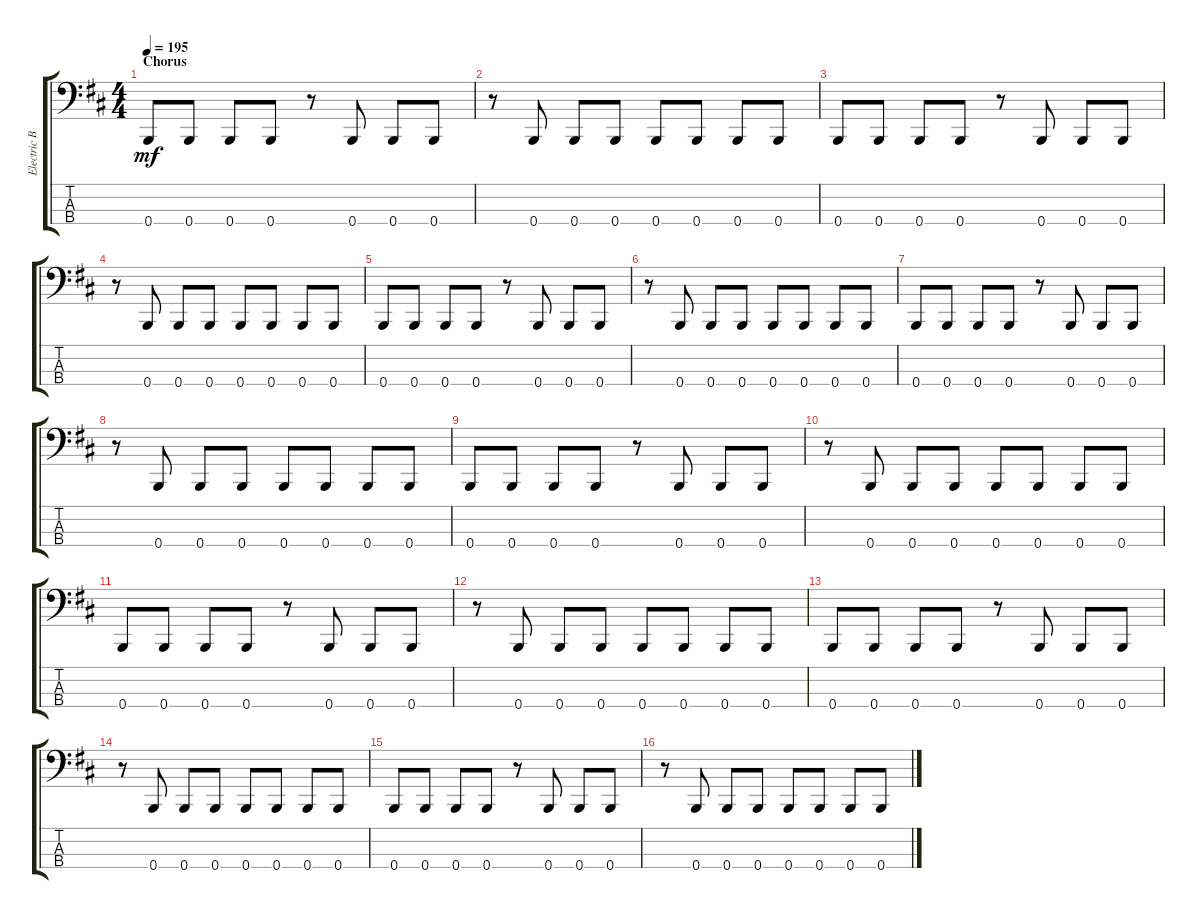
\track ("Electric Bass" "Electric B") {instrument electricbassfinger}
\staff {score tabs}
\tuning (E2 B1 Gb1 B0) {hide}
\ts (4 4)
\section ("" "Chorus")
\tempo 195
\clef f4
\ks bminor
0.4.8{dy mf} 0.4.8 0.4.8 0.4.8 r.8 0.4.8 0.4.8 0.4.8 |
r.8 0.4.8 0.4.8 0.4.8 0.4.8 0.4.8 0.4.8 0.4.8 |
0.4.8 0.4.8 0.4.8 0.4.8 r.8 0.4.8 0.4.8 0.4.8 |
r.8 0.4.8 0.4.8 0.4.8 0.4.8 0.4.8 0.4.8 0.4.8 |
0.4.8 0.4.8 0.4.8 0.4.8 r.8 0.4.8 0.4.8 0.4.8 |
r.8 0.4.8 0.4.8 0.4.8 0.4.8 0.4.8 0.4.8 0.4.8 |
0.4.8 0.4.8 0.4.8 0.4.8 r.8 0.4.8 0.4.8 0.4.8 |
r.8 0.4.8 0.4.8 0.4.8 0.4.8 0.4.8 0.4.8 0.4.8 |
0.4.8 0.4.8 0.4.8 0.4.8 r.8 0.4.8 0.4.8 0.4.8 |
r.8 0.4.8 0.4.8 0.4.8 0.4.8 0.4.8 0.4.8 0.4.8 |
0.4.8 0.4.8 0.4.8 0.4.8 r.8 0.4.8 0.4.8 0.4.8 |
r.8 0.4.8 0.4.8 0.4.8 0.4.8 0.4.8 0.4.8 0.4.8 |
0.4.8 0.4.8 0.4.8 0.4.8 r.8 0.4.8 0.4.8 0.4.8 |
r.8 0.4.8 0.4.8 0.4.8 0.4.8 0.4.8 0.4.8 0.4.8 |
0.4.8 0.4.8 0.4.8 0.4.8 r.8 0.4.8 0.4.8 0.4.8 |
r.8 0.4.8 0.4.8 0.4.8 0.4.8 0.4.8 0.4.8 0.4.8
